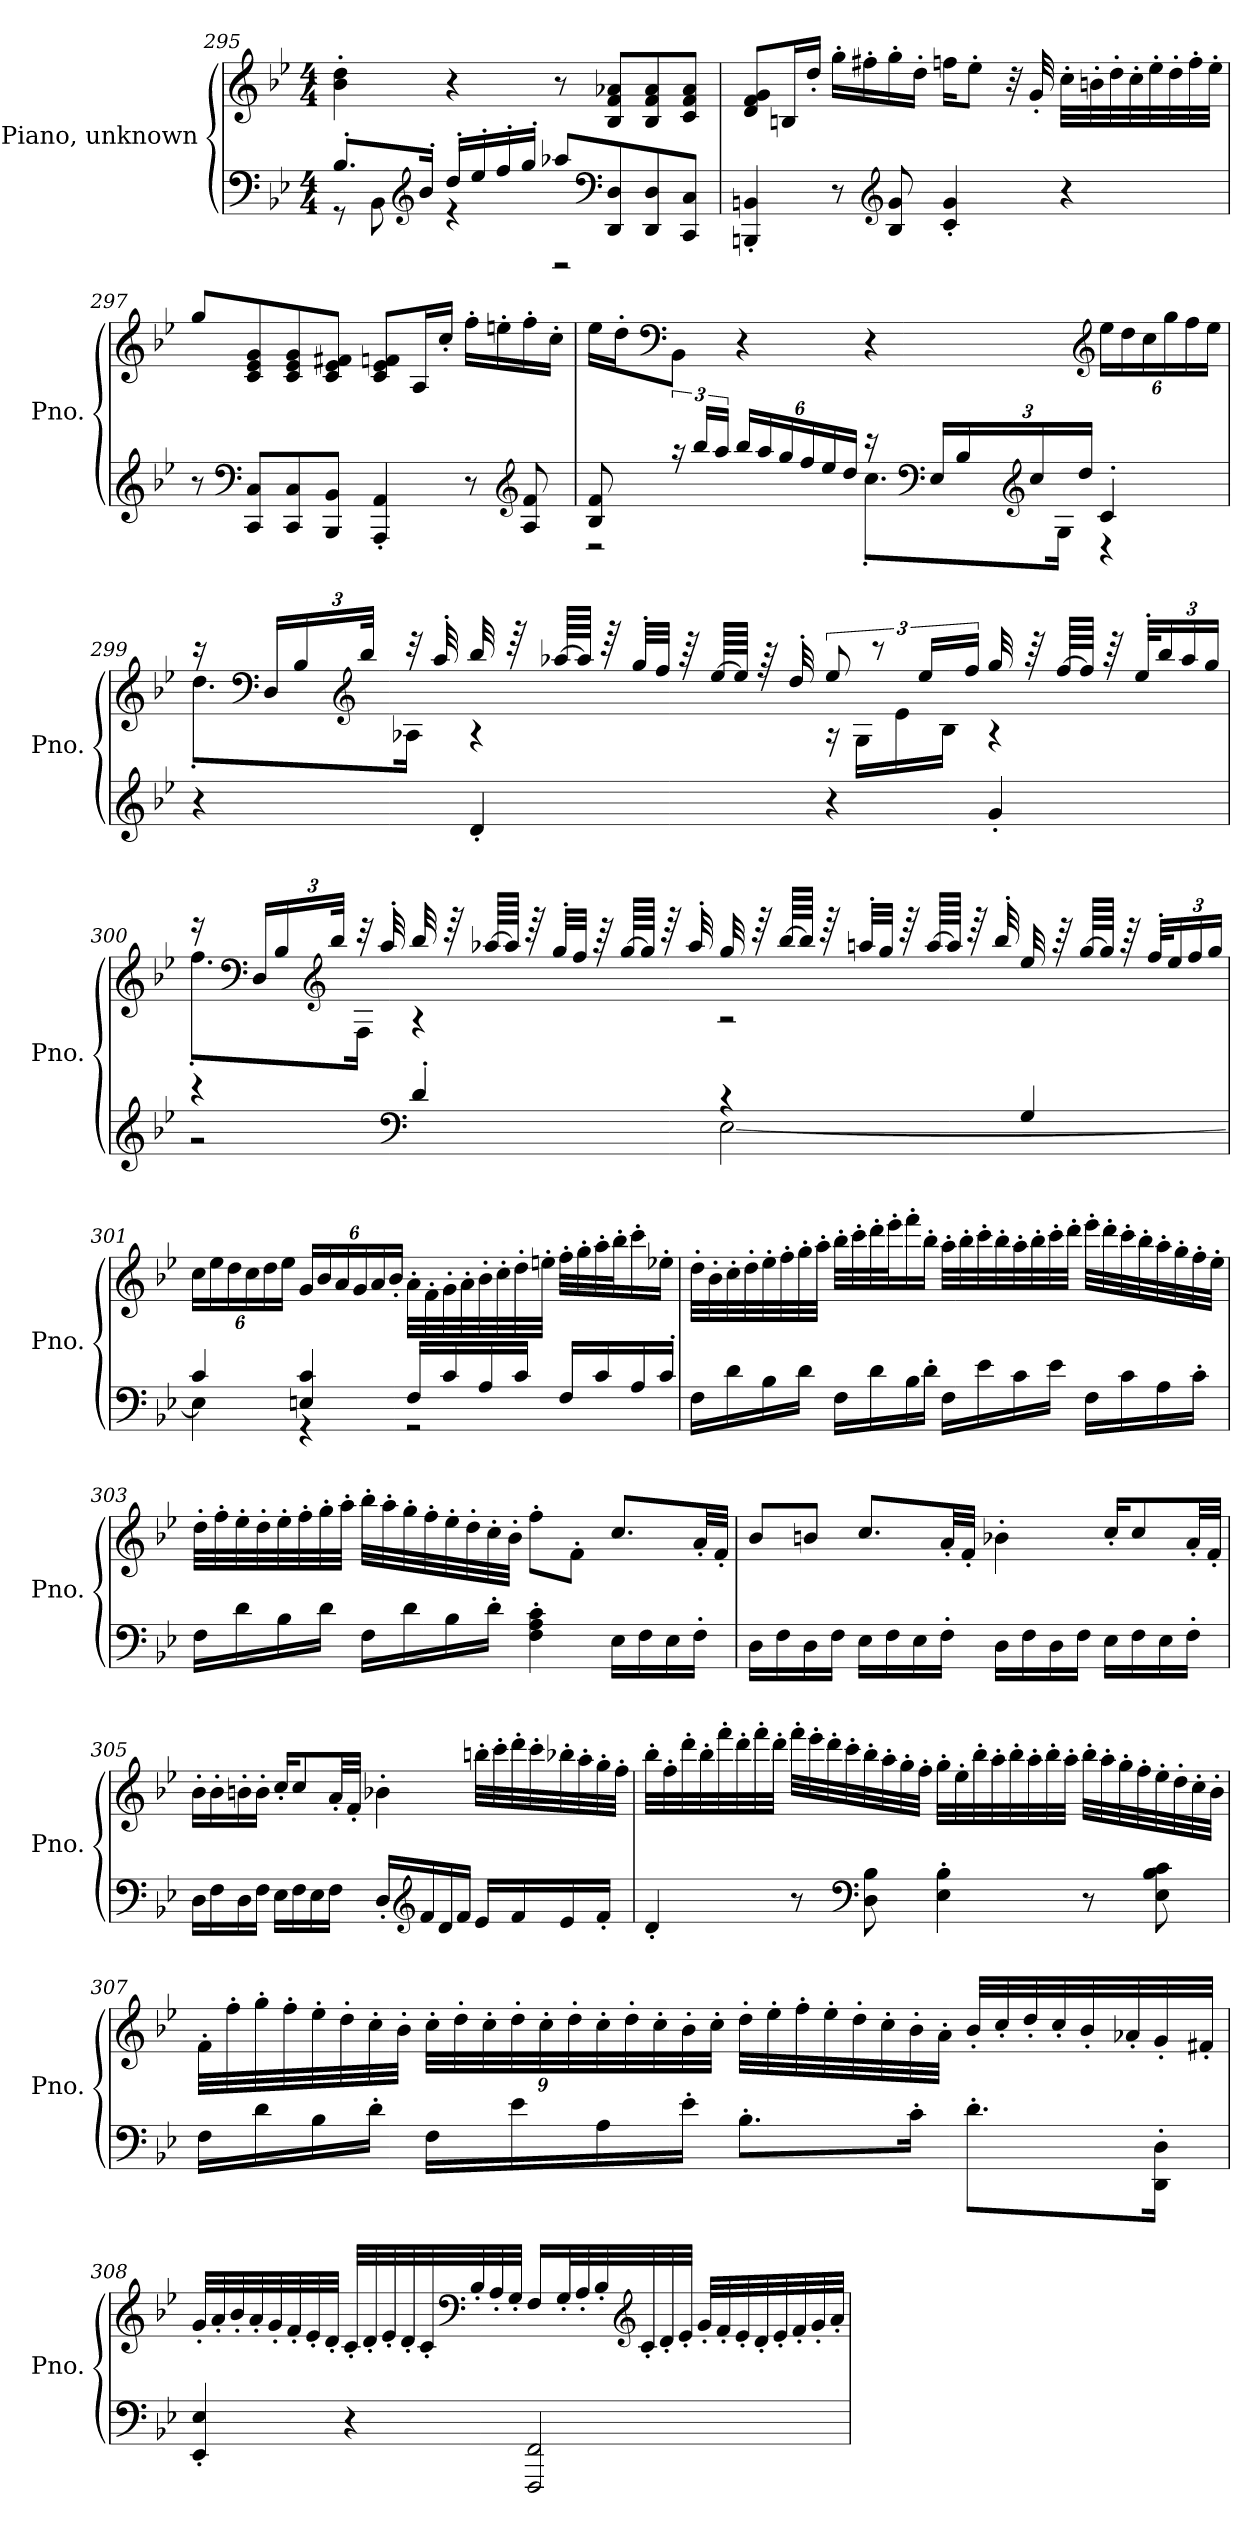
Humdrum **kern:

**kern	**kern
*part1	*part1
*staff2	*staff1
*I"Piano, unknown	*
*I'Pno.	*
!!LO:LB:g=z
*clefF4	*clefG2
*k[b-e-]	*k[b-e-]
*M4/4	*M4/4
=295	=295
*^	*
8.B-'/L	8r	4b-\' 4dd\'
.	8BB-\	.
*clefG2	*	*
16b-'/Jk	.	.
16dd'/LL	4r	4r
16ee-'/	.	.
16ff'/	.	.
16gg'/JJ	.	.
8aa-X/L	2r	8r
*clefF4	*	*
8DD/ 8D/	.	8B-/ 8f/ 8a-X/L
8DD/ 8D/	.	8B-/ 8f/ 8a-/
8CC/ 8C/J	.	8c/ 8f/ 8a-/J
*v	*v	*
=296	=296
4BBBn/' 4BBn/'	8d/ 8f/ 8g/L
.	16Bn/L
.	16dd'/JJ
8r	16gg'\LL
.	16ff#X'\
*clefG2	*
8B-/ 8g/	16gg'\
.	16dd'\JJ
4c/' 4g/'	16ffn\KL
.	8ee-'\J
.	32r
.	32g'/
4r	32cc'\LLL
.	32bn'\
.	32dd'\
.	32cc'\
.	32ee-'\
.	32dd'\
.	32ff'\
.	32ee-'\JJJ
!!LO:PB:g=z
=297	=297
8r	8gg/L
*clefF4	*
8CC/ 8C/L	8c/ 8e-/ 8g/
8CC/ 8C/	8c/ 8e-/ 8g/
8BBB-/ 8BB-/J	8c/ 8e-/ 8f#X/J
4AAA/' 4AA/'	8c/ 8e-/ 8fn/L
.	16A/L
.	16cc'/JJ
8r	16ff'\LL
.	16een'\
*clefG2	*
8A/ 8f/	16ff'\
.	16cc'\JJ
!!LO:LB:g=z
=298	=298
*^	*
8B-/ 8f/	2r	16ee-\LL
.	.	16dd'\J
*	*	*clefF4
24r	.	8BB-\J
24bb-/LL	.	.
24aa/JJ	.	.
*Xbrackettup	*	*
24bb-/LL	.	4r
24aa/	.	.
24gg/	.	.
24ff/	.	.
24ee-/	.	.
24dd/JJ	.	.
16r	8.cc'\L	4r
*clefF4	*	*
16E-/LL	.	.
24B-/	.	.
*clefG2	*	*
24cc/	.	.
.	16G\Jk	.
24dd/JJ	.	.
*	*	*clefG2
*	*	*Xbrackettup
4c'/	4r	24ee-\LL
.	.	24dd\
.	.	24cc\
.	.	24gg\
.	.	24ff\
.	.	24ee-\JJ
*v	*v	*
!!LO:LB:g=z
=299	=299
*	*^
4r	16r	8.dd'\L
*	*clefF4	*
.	16D/LL	.
.	24B-/	.
*	*clefG2	*
.	48bb-/JJk	.
.	32r	16A-X\Jk
.	32aa'/	.
4d'/	32bb-/	4r
.	64r	.
.	[64aa-X/LLLL	.
.	64aa-/JJJJ]	.
.	64r	.
.	32gg'/LLL	.
.	32ff/JJJ	.
.	64r	.
.	[64ee-/LLLL	.
.	64ee-/JJJJ]	.
.	64r	.
.	32dd'/	.
*	*brackettup	*
4r	12ee-/	16r
.	.	16G\LL
.	12r	.
.	.	16e-\
.	24ee-/LL	.
.	.	16B-\JJ
.	24ff/JJ	.
4g'/	32gg/	4r
.	64r	.
.	[64ff/LLLL	.
.	64ff/JJJJ]	.
.	64r	.
.	32ee-'/KLL	.
*	*Xbrackettup	*
.	24bb-/	.
.	24aa-/	.
.	24gg/JJ	.
!!LO:LB:g=z	!!
=300	=300	=300
*^	*	*
4r	2r	16r	8.ff'\L
*	*	*clefF4	*
.	.	16D/LL	.
.	.	24B-/	.
*	*	*clefG2	*
.	.	48bb-/JJk	.
.	.	32r	16F\Jk
.	.	32aa'/	.
*clefF4	*	*	*
4d'/	.	32bb-/	4r
.	.	64r	.
.	.	[64aa-X/LLLL	.
.	.	64aa-/JJJJ]	.
.	.	64r	.
.	.	32gg'/LLL	.
.	.	32ff/JJJ	.
.	.	64r	.
.	.	[64gg/LLLL	.
.	.	64gg/JJJJ]	.
.	.	64r	.
.	.	32aa-'/	.
4r	[2E-\	32gg/	2r
.	.	64r	.
.	.	[64bb-/LLLL	.
.	.	64bb-/JJJJ]	.
.	.	64r	.
.	.	32aan'/LLL	.
.	.	32gg/JJJ	.
.	.	64r	.
.	.	[64aa/LLLL	.
.	.	64aa/JJJJ]	.
.	.	64r	.
.	.	32bb-'/	.
4G/	.	32ee-/	.
.	.	64r	.
.	.	[64gg/LLLL	.
.	.	64gg/JJJJ]	.
.	.	64r	.
.	.	32ff'/KLL	.
.	.	24ee-/	.
.	.	24ff/	.
.	.	24gg/JJ	.
*	*	*v	*v
!!LO:LB:g=z
=301	=301	=301
4c/	4E-\]	24cc\LL
.	.	24ee-\
.	.	24dd\
.	.	24cc\
.	.	24dd\
.	.	24ee-\JJ
4En/ 4c/	4r	24g/LL
.	.	24b-/
.	.	24a/
.	.	24g/
.	.	24a/
.	.	24b-'/JJ
16F/LL	2r	32a'\LLL
.	.	32f'\
16c/	.	32g'\
.	.	32a'\
16A/	.	32b-'\
.	.	32cc'\
16c/JJ	.	32dd'\
.	.	32een'\JJJ
16F/LL	.	32ff'\LLL
.	.	32gg'\
16c/	.	32aa'\
.	.	32bb-'\J
16A/	.	16ccc'\
16c'/JJ	.	16ee-X'\JJ
*v	*v	*
!!LO:LB:g=z
=302	=302
16F\LL	32dd'\LLL
.	32b-'\
16d\	32cc'\
.	32dd'\
16B-\	32ee-'\
.	32ff'\
16d\JJ	32gg'\
.	32aa'\JJJ
16F\LL	32bb-'\LLL
.	32ccc'\
16d\	32ddd'\
.	32eee-'\J
16B-\	16fff'\
16d'\JJ	16bb-'\JJ
16F\LL	32aa'\LLL
.	32bb-'\
16e-\	32ccc'\
.	32bb-'\
16c\	32aa'\
.	32bb-'\
16e-\JJ	32ccc'\
.	32ddd'\JJJ
16F\LL	32eee-'\LLL
.	32ddd'\
16c\	32ccc'\
.	32bb-'\
16A\	32aa'\
.	32gg'\
16c'\JJ	32ff'\
.	32ee-'\JJJ
!!LO:PB:g=z
=303	=303
16F\LL	32dd'\LLL
.	32ff'\
16d\	32ee-'\
.	32dd'\
16B-\	32ee-'\
.	32ff'\
16d\JJ	32gg'\
.	32aa'\JJJ
16F\LL	32bb-'\LLL
.	32aa'\
16d\	32gg'\
.	32ff'\
16B-\	32ee-'\
.	32dd'\
16d'\JJ	32cc'\
.	32b-'\JJJ
4F\' 4A\' 4c\'	8ff'\L
.	8f'\J
16E-\LL	8.cc/L
16F\	.
16E-\	.
16F'\JJ	32a'/LL
.	32f'/JJJ
=304	=304
16D\LL	8b-/L
16F\	.
16D\	8bn/J
16F\JJ	.
16E-\LL	8.cc/L
16F\	.
16E-\	.
16F'\JJ	32a'/LL
.	32f'/JJJ
16D\LL	4b-X'\
16F\	.
16D\	.
16F\JJ	.
16E-\LL	16cc'/KL
16F\	8cc/
16E-\	.
16F'\JJ	32a'/LL
.	32f'/JJJ
!!LO:LB:g=z
=305	=305
16D\LL	16b-'\LL
16F\	16b-'\
16D\	16bn'\
16F\JJ	16b'\JJ
16E-\LL	16cc'/KL
16F\	8cc/
16E-\	.
16F\JJ	32a'/LL
.	32f'/JJJ
16D'/LL	4b-X'\
*clefG2	*
16f/	.
16d/	.
16f/JJ	.
16e-/LL	32bbn'\LLL
.	32ccc'\
16f/	32ddd'\
.	32ccc'\
16e-/	32bb-X'\
.	32aa'\
16f'/JJ	32gg'\
.	32ff'\JJJ
!!LO:LB:g=z
=306	=306
4d'/	32bb-'\LLL
.	32ff'\
.	32ddd'\
.	32bb-'\
.	32fff'\
.	32ddd'\
.	32fff'\
.	32ddd'\JJJ
8r	32fff'\LLL
.	32eee-'\
.	32ddd'\
.	32ccc'\
*clefF4	*
8D\ 8B-\	32bb-'\
.	32aa'\
.	32gg'\
.	32ff'\JJJ
4E-\' 4B-\'	32gg'\LLL
.	32ee-'\
.	32bb-'\
.	32aa'\
.	32bb-'\
.	32aa'\
.	32bb-'\
.	32aa'\JJJ
8r	32bb-'\LLL
.	32aa'\
.	32gg'\
.	32ff'\
8E-\ 8B-\ 8c\	32ee-'\
.	32dd'\
.	32cc'\
.	32b-'\JJJ
!!LO:LB:g=z
=307	=307
16F\LL	32f'\LLL
.	32ff'\
16d\	32gg'\
.	32ff'\
16B-\	32ee-'\
.	32dd'\
16d'\JJ	32cc'\
.	32b-'\JJJ
16F\LL	48cc'\LLL
.	48dd'\
.	48cc'\
16e-\	48dd'\
.	48cc'\
.	48dd'\
16A\	48cc'\
.	48dd'\
.	48cc'\
16e-'\JJ	32b-'\
.	32cc'\JJJ
8.B-'\L	32dd'\LLL
.	32ee-'\
.	32ff'\
.	32ee-'\
.	32dd'\
.	32cc'\
16c'\Jk	32b-'\
.	32a'\JJJ
8.d'\L	32b-'/LLL
.	32cc'/
.	32dd'/
.	32cc'/
.	32b-'/
.	32a-X'/
16DD\' 16D\'Jk	32g'/
.	32f#X'/JJJ
!!LO:LB:g=z
=308	=308
4EE-/' 4E-/'	32g'/LLL
.	32a'/
.	32b-'/
.	32a'/
.	32g'/
.	32f'/
.	32e-'/
.	32d'/JJJ
4r	32c'/LLL
.	32d'/
.	32e-'/
.	32d'/
.	32c'/
*	*clefF4
.	32B-'/
.	32A'/
.	32G'/JJJ
2FFF/ 2FF/	16F/LL
.	32G'/L
.	32A'/
.	32B-'/
*	*clefG2
.	32c'/
.	32d'/
.	32e-'/JJJ
.	32g'/LLL
.	32f'/
.	32e-'/
.	32d'/
.	32e-'/
.	32f'/
.	32g'/
.	32a'/JJJ
=	=
*-	*-
